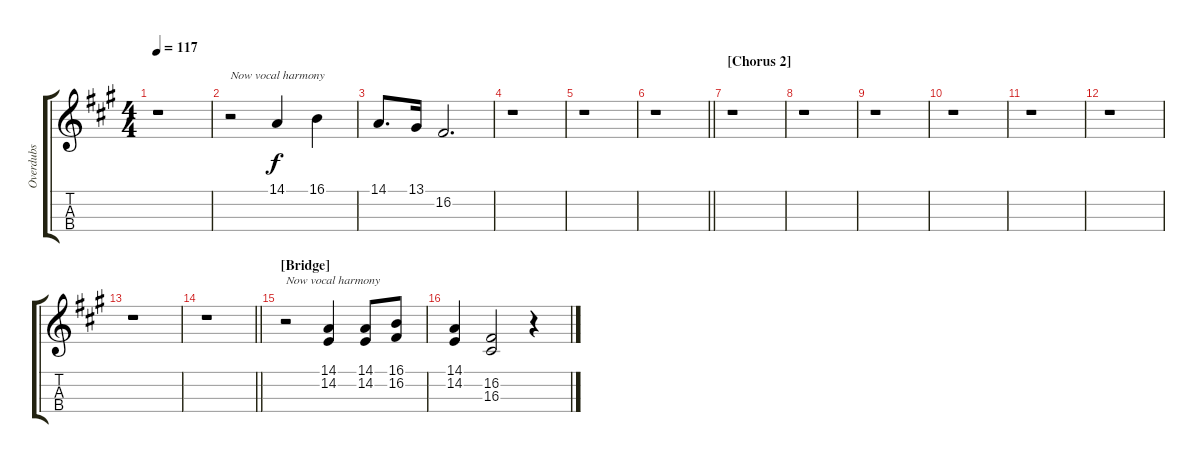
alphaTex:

\track ("Overdubs" "Overdubs") {instrument lead5charang}
\staff {score tabs}
\tuning (G3 D3 A2 E2) {hide}
\ts (4 4)
\tempo 117
\clef g2
\ks a
r.1{dy f} |
r.2{txt "Now vocal harmony" volume 13 balance 8 instrument voiceoohs} 14.1.4 16.1.4 |
14.1.8{d} 13.1.16 16.2.2{d} |
r.1 |
r.1 |
\barLineRight lightlight
r.1 |
\section ("" "[Chorus 2]")
r.1 |
r.1 |
r.1 |
r.1 |
r.1 |
r.1 |
r.1 |
\barLineRight lightlight
r.1 |
\section ("" "[Bridge]")
r.2{txt "Now vocal harmony" volume 13 instrument voiceoohs} (14.1 14.2).4 (14.1 14.2).8 (16.1 16.2).8 |
(14.1 14.2).4 (16.2 16.3).2 r.4
